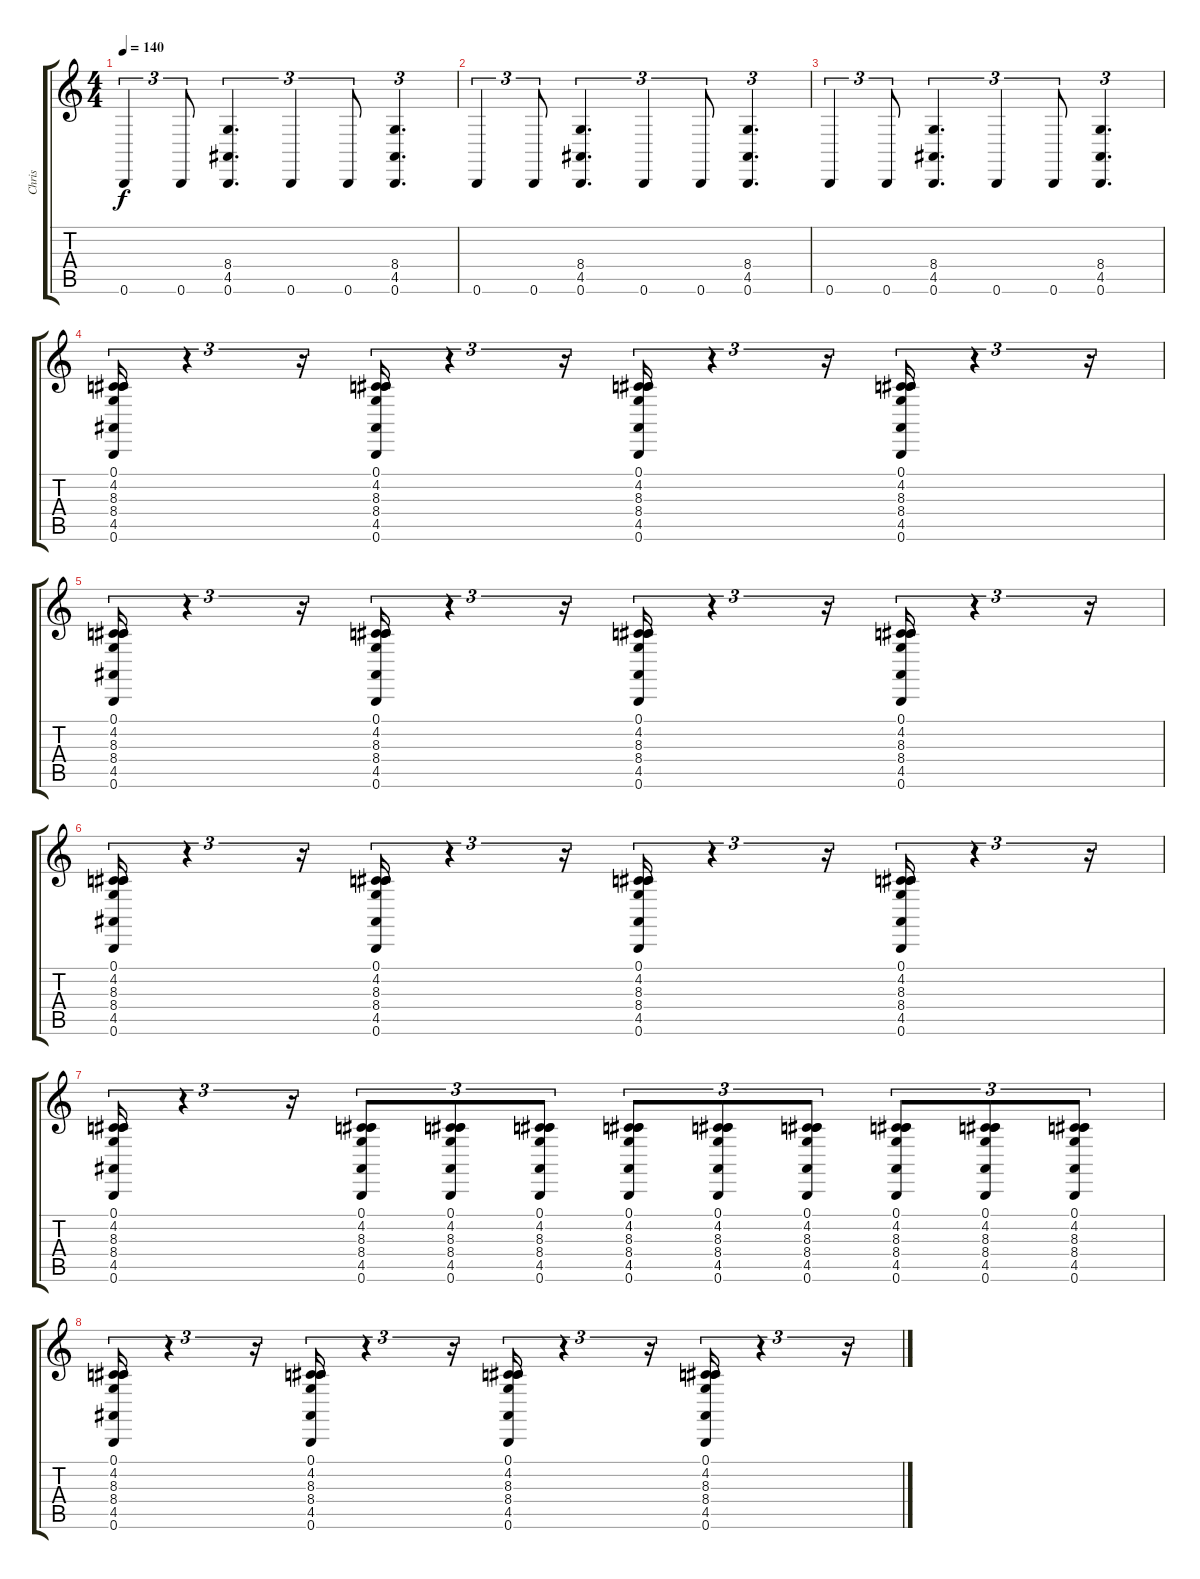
\track ("Chris" "Chris") {instrument melodictom}
\staff {score tabs}
\tuning (Db4 Ab3 E3 B2 Gb2 B1) {hide}
\ts (4 4)
\tempo 140
\clef g2
\ks c
0.6.4{tu (3 2) dy f} 0.6.8{tu (3 2)} (8.4 4.5 0.6).4{d tu (3 2)} 0.6.4{tu (3 2)} 0.6.8{tu (3 2)} (8.4 4.5 0.6).4{d tu (3 2)} |
0.6.4{tu (3 2)} 0.6.8{tu (3 2)} (8.4 4.5 0.6).4{d tu (3 2)} 0.6.4{tu (3 2)} 0.6.8{tu (3 2)} (8.4 4.5 0.6).4{d tu (3 2)} |
0.6.4{tu (3 2)} 0.6.8{tu (3 2)} (8.4 4.5 0.6).4{d tu (3 2)} 0.6.4{tu (3 2)} 0.6.8{tu (3 2)} (8.4 4.5 0.6).4{d tu (3 2)} |
(0.1 4.2 8.3 8.4 4.5 0.6).16{tu (3 2)} r.4{tu (3 2)} r.16{tu (3 2)} (0.1 4.2 8.3 8.4 4.5 0.6).16{tu (3 2)} r.4{tu (3 2)} r.16{tu (3 2)} (0.1 4.2 8.3 8.4 4.5 0.6).16{tu (3 2)} r.4{tu (3 2)} r.16{tu (3 2)} (0.1 4.2 8.3 8.4 4.5 0.6).16{tu (3 2)} r.4{tu (3 2)} r.16{tu (3 2)} |
(0.1 4.2 8.3 8.4 4.5 0.6).16{tu (3 2)} r.4{tu (3 2)} r.16{tu (3 2)} (0.1 4.2 8.3 8.4 4.5 0.6).16{tu (3 2)} r.4{tu (3 2)} r.16{tu (3 2)} (0.1 4.2 8.3 8.4 4.5 0.6).16{tu (3 2)} r.4{tu (3 2)} r.16{tu (3 2)} (0.1 4.2 8.3 8.4 4.5 0.6).16{tu (3 2)} r.4{tu (3 2)} r.16{tu (3 2)} |
(0.1 4.2 8.3 8.4 4.5 0.6).16{tu (3 2)} r.4{tu (3 2)} r.16{tu (3 2)} (0.1 4.2 8.3 8.4 4.5 0.6).16{tu (3 2)} r.4{tu (3 2)} r.16{tu (3 2)} (0.1 4.2 8.3 8.4 4.5 0.6).16{tu (3 2)} r.4{tu (3 2)} r.16{tu (3 2)} (0.1 4.2 8.3 8.4 4.5 0.6).16{tu (3 2)} r.4{tu (3 2)} r.16{tu (3 2)} |
(0.1 4.2 8.3 8.4 4.5 0.6).16{tu (3 2)} r.4{tu (3 2)} r.16{tu (3 2)} (0.1 4.2 8.3 8.4 4.5 0.6).8{tu (3 2)} (0.1 4.2 8.3 8.4 4.5 0.6).8{tu (3 2)} (0.1 4.2 8.3 8.4 4.5 0.6).8{tu (3 2)} (0.1 4.2 8.3 8.4 4.5 0.6).8{tu (3 2)} (0.1 4.2 8.3 8.4 4.5 0.6).8{tu (3 2)} (0.1 4.2 8.3 8.4 4.5 0.6).8{tu (3 2)} (0.1 4.2 8.3 8.4 4.5 0.6).8{tu (3 2)} (0.1 4.2 8.3 8.4 4.5 0.6).8{tu (3 2)} (0.1 4.2 8.3 8.4 4.5 0.6).8{tu (3 2)} |
(0.1 4.2 8.3 8.4 4.5 0.6).16{tu (3 2)} r.4{tu (3 2)} r.16{tu (3 2)} (0.1 4.2 8.3 8.4 4.5 0.6).16{tu (3 2)} r.4{tu (3 2)} r.16{tu (3 2)} (0.1 4.2 8.3 8.4 4.5 0.6).16{tu (3 2)} r.4{tu (3 2)} r.16{tu (3 2)} (0.1 4.2 8.3 8.4 4.5 0.6).16{tu (3 2)} r.4{tu (3 2)} r.16{tu (3 2)}
